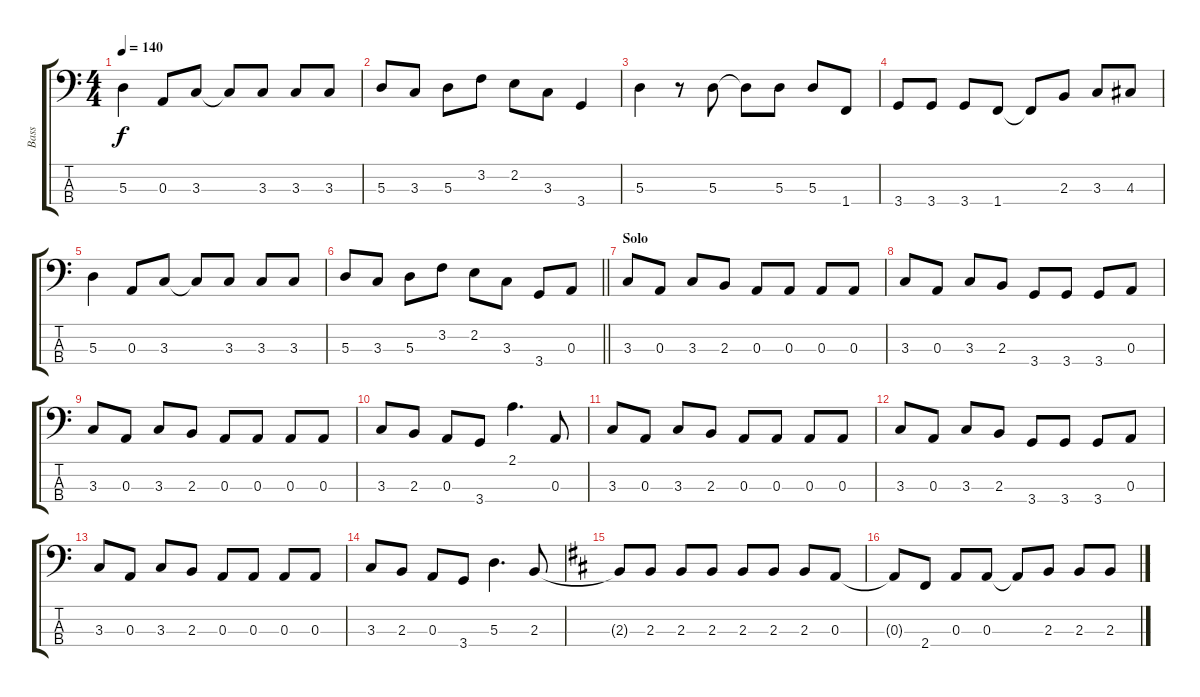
\track ("Bass" "Bass") {instrument electricbassfinger}
\staff {score tabs}
\tuning (G2 D2 A1 E1) {hide}
\ts (4 4)
\tempo 140
\clef f4
\ks aminor
5.3.4{dy f} 0.3.8 3.3.8 3.3{t}.8 3.3.8 3.3.8 3.3.8 |
5.3.8 3.3.8 5.3.8 3.2.8 2.2.8 3.3.8 3.4.4 |
5.3.4 r.8 5.3.8 5.3{t}.8 5.3.8 5.3.8 1.4.8 |
3.4.8 3.4.8 3.4.8 1.4.8 1.4{t}.8 2.3.8 3.3.8 4.3.8 |
5.3.4 0.3.8 3.3.8 3.3{t}.8 3.3.8 3.3.8 3.3.8 |
\barLineRight lightlight
5.3.8 3.3.8 5.3.8 3.2.8 2.2.8 3.3.8 3.4.8 0.3.8 |
\section ("" "Solo")
3.3.8 0.3.8 3.3.8 2.3.8 0.3.8 0.3.8 0.3.8 0.3.8 |
3.3.8 0.3.8 3.3.8 2.3.8 3.4.8 3.4.8 3.4.8 0.3.8 |
3.3.8 0.3.8 3.3.8 2.3.8 0.3.8 0.3.8 0.3.8 0.3.8 |
3.3.8 2.3.8 0.3.8 3.4.8 2.1.4{d} 0.3.8 |
3.3.8 0.3.8 3.3.8 2.3.8 0.3.8 0.3.8 0.3.8 0.3.8 |
3.3.8 0.3.8 3.3.8 2.3.8 3.4.8 3.4.8 3.4.8 0.3.8 |
3.3.8 0.3.8 3.3.8 2.3.8 0.3.8 0.3.8 0.3.8 0.3.8 |
3.3.8 2.3.8 0.3.8 3.4.8 5.3.4{d} 2.3.8 |
\ks bminor
2.3{t}.8 2.3.8 2.3.8 2.3.8 2.3.8 2.3.8 2.3.8 0.3.8 |
0.3{t}.8 2.4.8 0.3.8 0.3.8 0.3{t}.8 2.3.8 2.3.8 2.3.8
